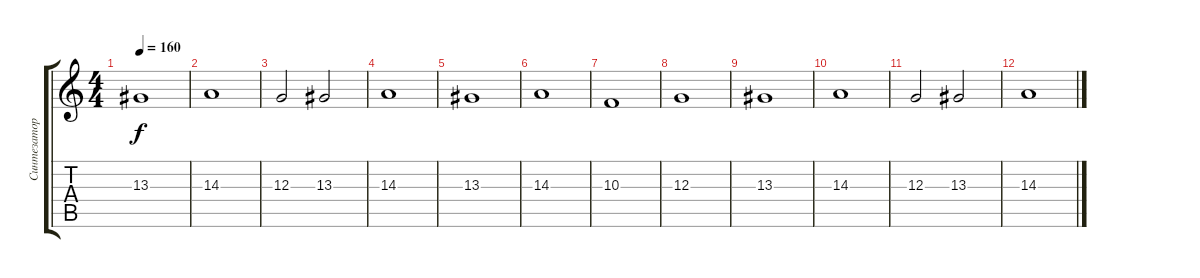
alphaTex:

\track ("Синтезатор" "Синтезатор") {instrument synthstrings2}
\staff {score tabs}
\tuning (E4 B3 G3 D3 A2 E2) {hide}
\ts (4 4)
\tempo 160
\clef g2
\ks c
13.3.1{dy f} |
14.3.1 |
12.3.2 13.3.2 |
14.3.1 |
13.3.1 |
14.3.1 |
10.3.1 |
12.3.1 |
13.3.1 |
14.3.1 |
12.3.2 13.3.2 |
14.3.1
